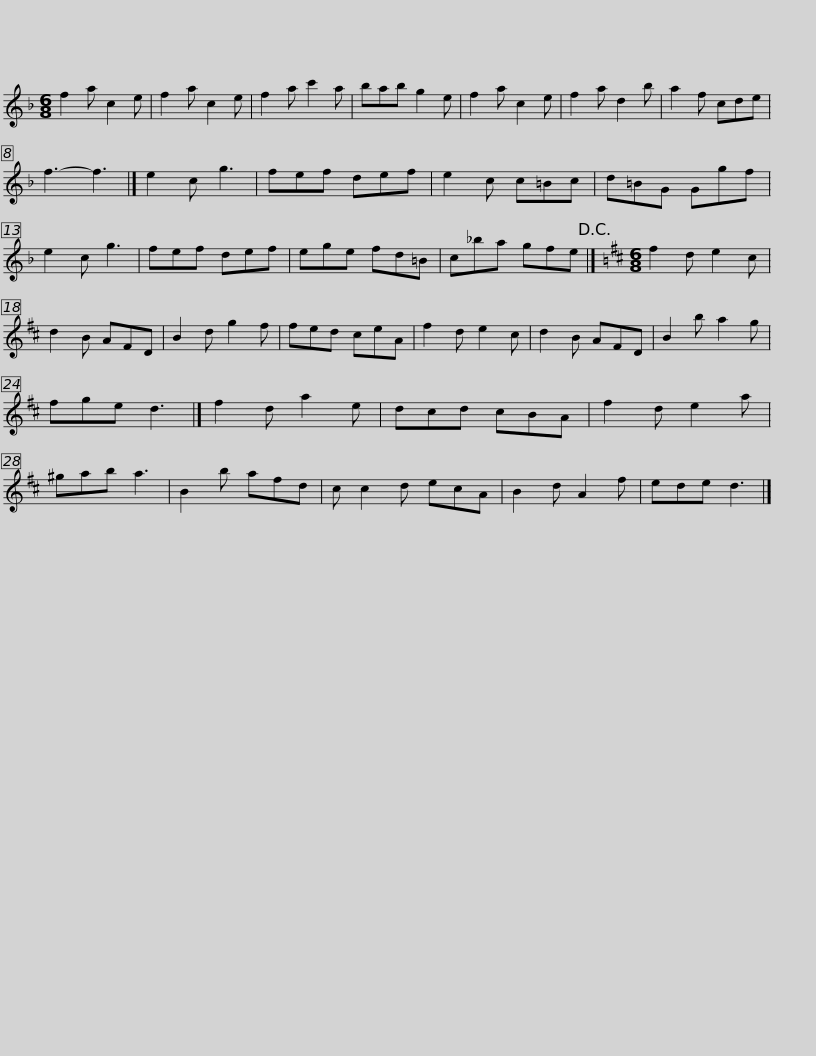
X:1
L:1/8
M:6/8
I:linebreak $
K:F
V:1 treble
V:1
 f2 a c2 e | f2 a c2 e | f2 a c'2 a | bab g2 e | f2 a c2 e | %5
 f2 a d2 b | a2 f cde | f3- f3 |] e2 c g3 |$ fef def | %10
 e2 c c=Bc | d=BG Ggf | e2 c g3 | fef def | ege fd=B | %15
 c_ba gfe!D.C.! |]$[K:D][M:6/8] f2 d e2 c | d2 B AFD | B2 d g2 f | fed ceA | %20
 f2 d e2 c | d2 B AFD | B2 b a2 g | fge d3 |] f2 d a2 e |$ %25
 dcd cBA | f2 d e2 a | ^gab a3 | B2 b afd | c c2 d ecA | %30
 B2 d A2 f | ede d3 |] %32
